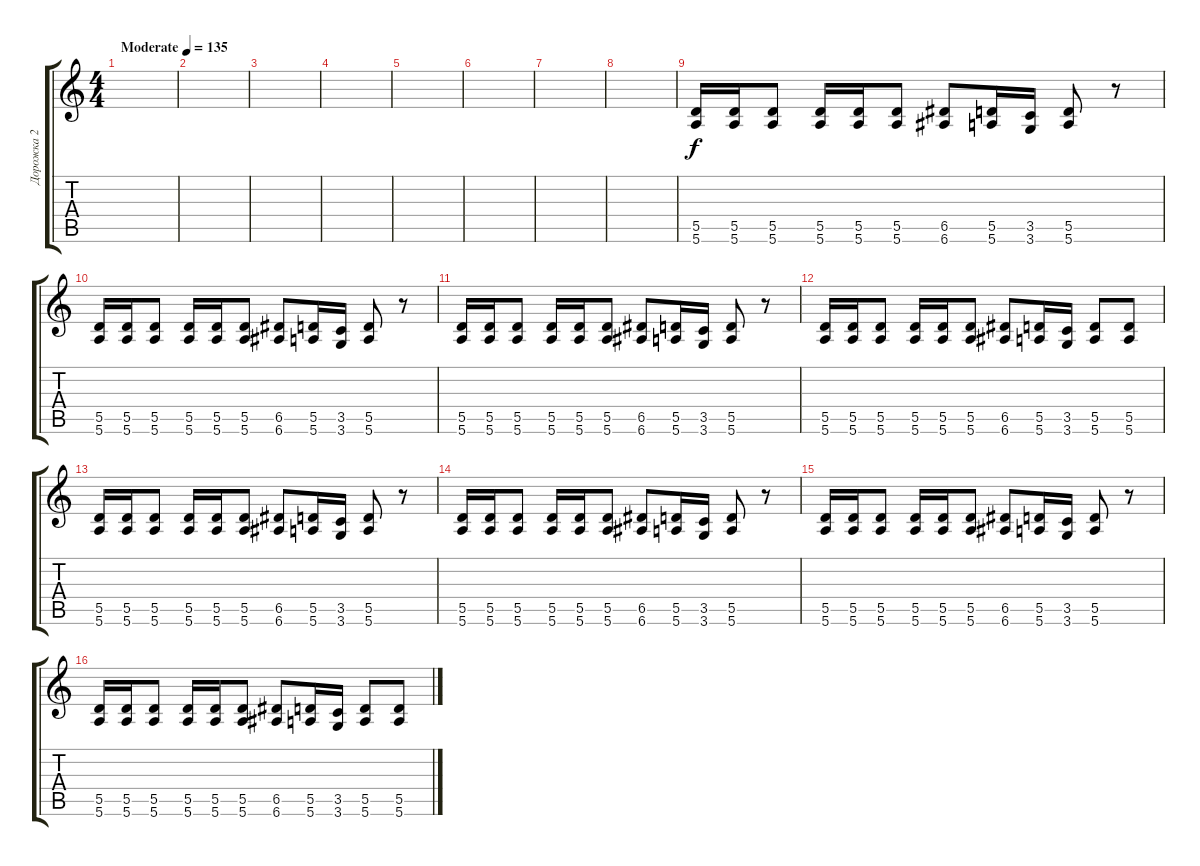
\track ("Дорожка 2" "Дорожка 2") {instrument distortionguitar}
\staff {score tabs}
\tuning (E4 B3 G3 D3 A2 E2) {hide}
\ts (4 4)
\tempo (135 "Moderate")
\clef g2
\ks c
|
|
|
|
|
|
|
|
(5.5 5.6).16 (5.5 5.6).16 (5.5 5.6).8 (5.5 5.6).16 (5.5 5.6).16 (5.5 5.6).8 (6.5 6.6).8 (5.5 5.6).16 (3.5 3.6).16 (5.5 5.6).8 r.8 |
(5.5 5.6).16 (5.5 5.6).16 (5.5 5.6).8 (5.5 5.6).16 (5.5 5.6).16 (5.5 5.6).8 (6.5 6.6).8 (5.5 5.6).16 (3.5 3.6).16 (5.5 5.6).8 r.8 |
(5.5 5.6).16 (5.5 5.6).16 (5.5 5.6).8 (5.5 5.6).16 (5.5 5.6).16 (5.5 5.6).8 (6.5 6.6).8 (5.5 5.6).16 (3.5 3.6).16 (5.5 5.6).8 r.8 |
(5.5 5.6).16 (5.5 5.6).16 (5.5 5.6).8 (5.5 5.6).16 (5.5 5.6).16 (5.5 5.6).8 (6.5 6.6).8 (5.5 5.6).16 (3.5 3.6).16 (5.5 5.6).8 (5.5 5.6).8 |
(5.5 5.6).16 (5.5 5.6).16 (5.5 5.6).8 (5.5 5.6).16 (5.5 5.6).16 (5.5 5.6).8 (6.5 6.6).8 (5.5 5.6).16 (3.5 3.6).16 (5.5 5.6).8 r.8 |
(5.5 5.6).16 (5.5 5.6).16 (5.5 5.6).8 (5.5 5.6).16 (5.5 5.6).16 (5.5 5.6).8 (6.5 6.6).8 (5.5 5.6).16 (3.5 3.6).16 (5.5 5.6).8 r.8 |
(5.5 5.6).16 (5.5 5.6).16 (5.5 5.6).8 (5.5 5.6).16 (5.5 5.6).16 (5.5 5.6).8 (6.5 6.6).8 (5.5 5.6).16 (3.5 3.6).16 (5.5 5.6).8 r.8 |
(5.5 5.6).16 (5.5 5.6).16 (5.5 5.6).8 (5.5 5.6).16 (5.5 5.6).16 (5.5 5.6).8 (6.5 6.6).8 (5.5 5.6).16 (3.5 3.6).16 (5.5 5.6).8 (5.5 5.6).8
